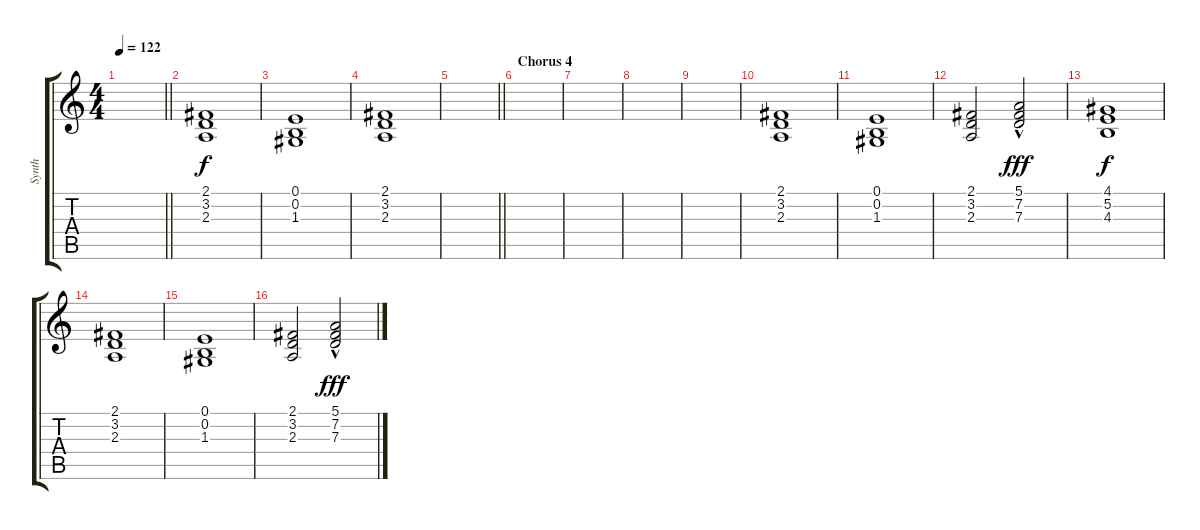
\track ("Synth" "Synth") {instrument pad1newage}
\staff {score tabs}
\tuning (E4 B3 G3 D3 A2 E2) {hide}
\ts (4 4)
\tempo 122
\clef g2
\barLineRight lightlight
\ks c
|
(2.1 3.2 2.3).1 |
(0.1 0.2 1.3).1 |
(2.1 3.2 2.3).1 |
\barLineRight lightlight
|
\section ("" "Chorus 4")
|
|
|
|
(2.1 3.2 2.3).1 |
(0.1 0.2 1.3).1 |
(2.1 3.2 2.3).2 (5.1{hac} 7.2{hac} 7.3{hac}).2{dy fff} |
(4.1 5.2 4.3).1{dy f} |
(2.1 3.2 2.3).1 |
(0.1 0.2 1.3).1 |
(2.1 3.2 2.3).2 (5.1{hac} 7.2{hac} 7.3{hac}).2{dy fff}
